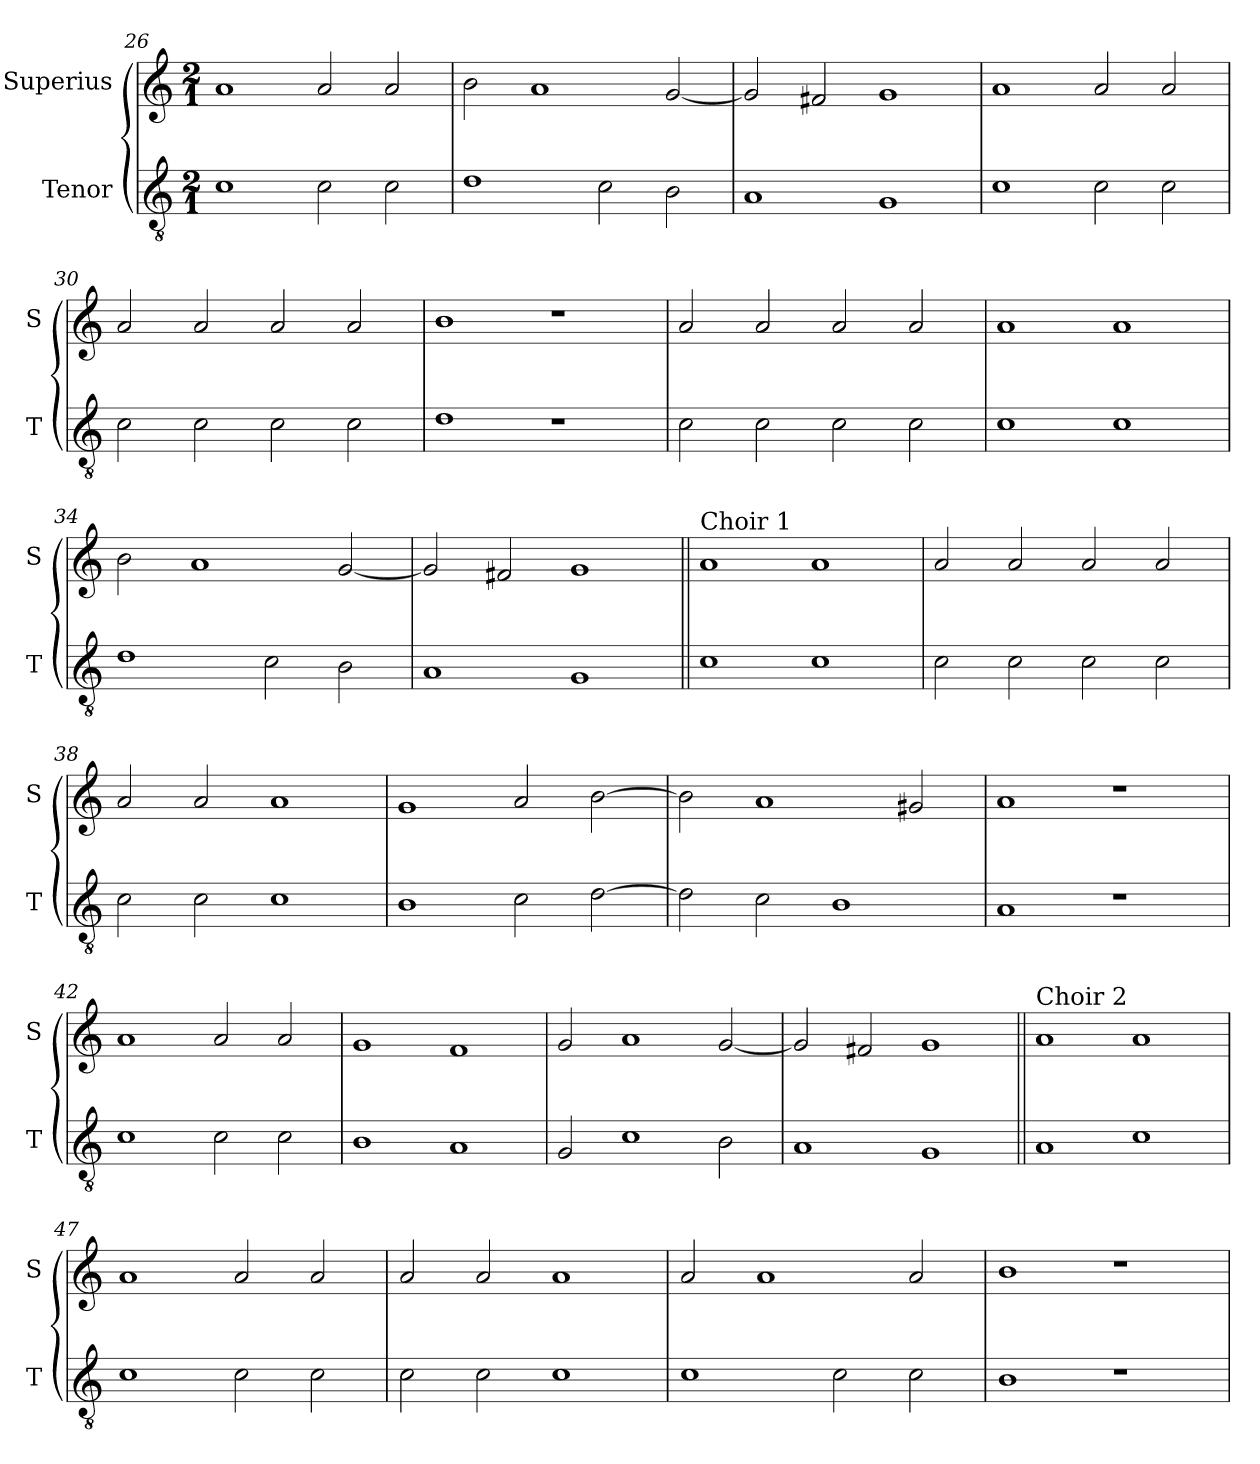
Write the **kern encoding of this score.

**kern	**kern
*part2	*part1
*staff2	*staff1
*I"Tenor	*I"Superius
*I'T	*I'S
*clefGv2	*clefG2
*k[]	*k[]
*M2/1	*M2/1
=26	=26
1c	1a
2c\	2a/
2c\	2a/
=27	=27
1d	2b\
.	1a
2c\	.
2B\	[2g/
=28	=28
1A	2g/]
.	2f#X/
1G	1g
=29	=29
1c	1a
2c\	2a/
2c\	2a/
=30	=30
2c\	2a/
2c\	2a/
2c\	2a/
2c\	2a/
=31	=31
1d	1b
1r	1r
=32	=32
2c\	2a/
2c\	2a/
2c\	2a/
2c\	2a/
=33	=33
1c	1a
1c	1a
=34	=34
1d	2b\
.	1a
2c\	.
2B\	[2g/
=35	=35
1A	2g/]
.	2f#X/
1G	1g
=36||	=36||
!	!LO:TX:a:t=Choir 1
1c	1a
1c	1a
=37	=37
2c\	2a/
2c\	2a/
2c\	2a/
2c\	2a/
=38	=38
2c\	2a/
2c\	2a/
1c	1a
=39	=39
1B	1g
2c\	2a/
[2d\	[2b\
=40	=40
2d\]	2b\]
2c\	1a
1B	.
.	2g#X/
=41	=41
1A	1a
1r	1r
=42	=42
1c	1a
2c\	2a/
2c\	2a/
=43	=43
1B	1g
1A	1f
=44	=44
2G/	2g/
1c	1a
2B\	[2g/
=45	=45
1A	2g/]
.	2f#X/
1G	1g
=46||	=46||
!	!LO:TX:a:t=Choir 2
1A	1a
1c	1a
=47	=47
1c	1a
2c\	2a/
2c\	2a/
=48	=48
2c\	2a/
2c\	2a/
1c	1a
=49	=49
1c	2a/
.	1a
2c\	.
2c\	2a/
=50	=50
1B	1b
1r	1r
=	=
*-	*-
